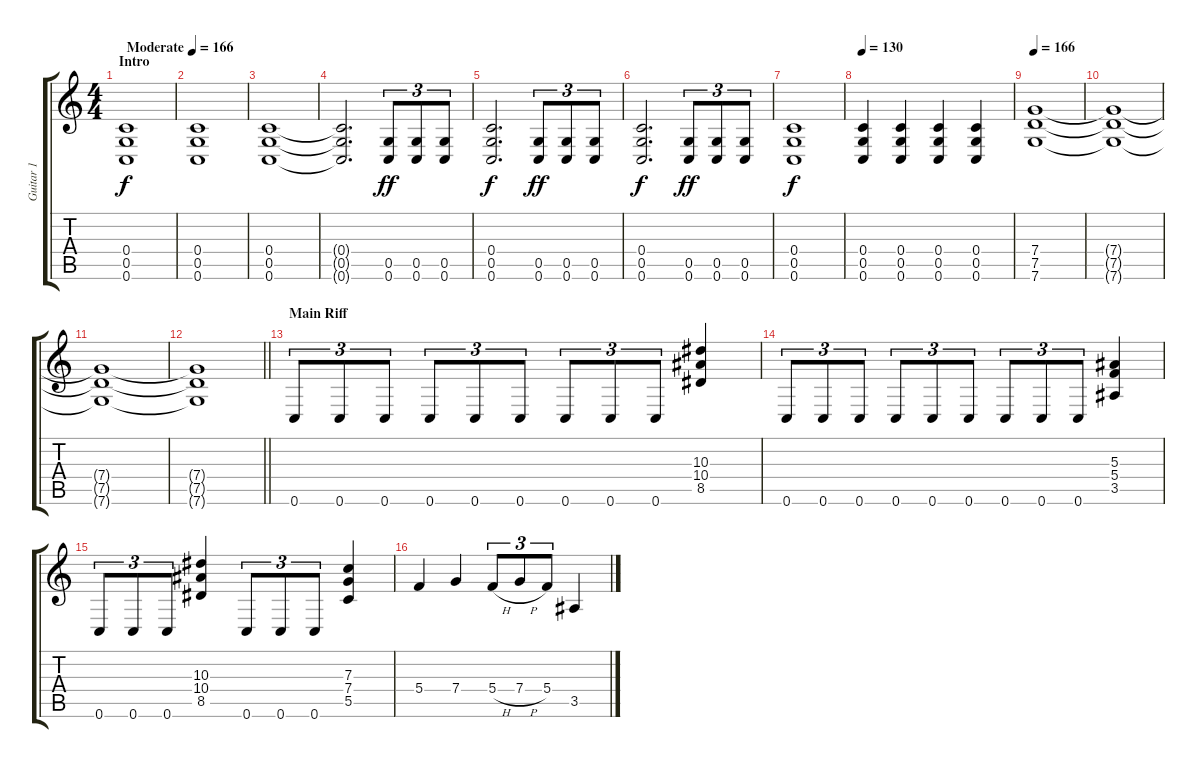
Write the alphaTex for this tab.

\track ("Guitar 1" "Guitar 1") {instrument distortionguitar}
\staff {score tabs}
\tuning (D4 A3 F3 C3 G2 C2) {hide}
\ts (4 4)
\section ("" "Intro")
\tempo (166 "Moderate")
\clef g2
\ks c
(0.4 0.5 0.6).1{dy f instrument distortionguitar} |
(0.4 0.5 0.6).1 |
(0.4 0.5 0.6).1 |
(0.4{t} 0.5{t} 0.6{t}).2{d} (0.5 0.6).8{tu (3 2) dy ff} (0.5 0.6).8{tu (3 2)} (0.5 0.6).8{tu (3 2)} |
(0.4 0.5 0.6).2{d dy f} (0.5 0.6).8{tu (3 2) dy ff} (0.5 0.6).8{tu (3 2)} (0.5 0.6).8{tu (3 2)} |
(0.4 0.5 0.6).2{d dy f} (0.5 0.6).8{tu (3 2) dy ff} (0.5 0.6).8{tu (3 2)} (0.5 0.6).8{tu (3 2)} |
(0.4 0.5 0.6).1{dy f} |
\tempo 130
(0.4 0.5 0.6).4 (0.4 0.5 0.6).4 (0.4 0.5 0.6).4 (0.4 0.5 0.6).4 |
\tempo 166
(7.4 7.5 7.6).1 |
(7.4{t} 7.5{t} 7.6{t}).1 |
(7.4{t} 7.5{t} 7.6{t}).1 |
\barLineRight lightlight
(7.4{t} 7.5{t} 7.6{t}).1 |
\section ("" "Main Riff")
0.6.8{tu (3 2)} 0.6.8{tu (3 2)} 0.6.8{tu (3 2)} 0.6.8{tu (3 2)} 0.6.8{tu (3 2)} 0.6.8{tu (3 2)} 0.6.8{tu (3 2)} 0.6.8{tu (3 2)} 0.6.8{tu (3 2)} (10.3 10.4 8.5).4 |
0.6.8{tu (3 2)} 0.6.8{tu (3 2)} 0.6.8{tu (3 2)} 0.6.8{tu (3 2)} 0.6.8{tu (3 2)} 0.6.8{tu (3 2)} 0.6.8{tu (3 2)} 0.6.8{tu (3 2)} 0.6.8{tu (3 2)} (5.3 5.4 3.5).4 |
0.6.8{tu (3 2)} 0.6.8{tu (3 2)} 0.6.8{tu (3 2)} (10.3 10.4 8.5).4 0.6.8{tu (3 2)} 0.6.8{tu (3 2)} 0.6.8{tu (3 2)} (7.3 7.4 5.5).4 |
5.4.4 7.4.4 5.4{h}.8{tu (3 2)} 7.4{h}.8{tu (3 2)} 5.4.8{tu (3 2)} 3.5.4
